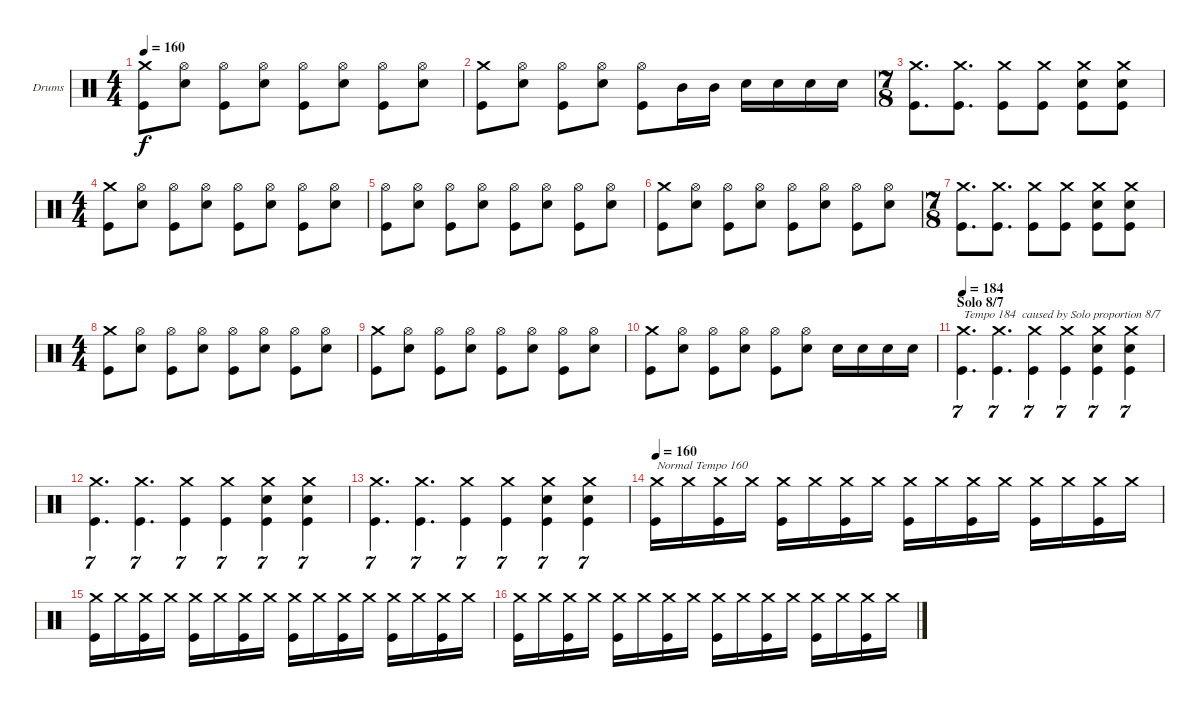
\bracketExtendMode groupsimilarinstruments
\firstSystemTrackNameOrientation horizontal
\otherSystemsTrackNameOrientation horizontal
\track ("Drumkit" "Drums") {instrument percussion}
\staff {score}
\articulation defaults
\ts (4 4)
\tempo 160
\clef neutral
\ks c
("Crash medium (hit)" "Kick (hit)").8{dy f} ("Hi-Hat (open)" "Snare (hit) 2").8 ("Hi-Hat (open)" "Kick (hit)").8 ("Hi-Hat (open)" "Snare (hit) 2").8 ("Hi-Hat (open)" "Kick (hit)").8 ("Hi-Hat (open)" "Snare (hit) 2").8 ("Hi-Hat (open)" "Kick (hit)").8 ("Hi-Hat (open)" "Snare (hit) 2").8 |
("Crash medium (hit)" "Kick (hit)").8 ("Hi-Hat (open)" "Snare (hit) 2").8 ("Hi-Hat (open)" "Kick (hit)").8 ("Hi-Hat (open)" "Snare (hit) 2").8 ("Hi-Hat (open)" "Kick (hit)").8 "Mid Tom (hit)".16 "Mid Tom (hit)".16 "Snare (hit) 2".16 "Snare (hit) 2".16 "Snare (hit) 2".16 "Snare (hit) 2".16 |
\ts (7 8)
\beaming (8 3 2 2)
("Crash medium (hit)" "Kick (hit)").8{d} ("Crash medium (hit)" "Kick (hit)").8{d} ("Crash medium (hit)" "Kick (hit)").8 ("Crash medium (hit)" "Kick (hit)").8 ("Crash medium (hit)" "Snare (hit) 2" "Kick (hit)").8 ("Crash medium (hit)" "Snare (hit) 2" "Kick (hit)").8 |
\ts (4 4)
\beaming (8 2 2 2 2)
("Crash medium (hit)" "Kick (hit)").8 ("Hi-Hat (open)" "Snare (hit) 2").8 ("Hi-Hat (open)" "Kick (hit)").8 ("Hi-Hat (open)" "Snare (hit) 2").8 ("Hi-Hat (open)" "Kick (hit)").8 ("Hi-Hat (open)" "Snare (hit) 2").8 ("Hi-Hat (open)" "Kick (hit)").8 ("Hi-Hat (open)" "Snare (hit) 2").8 |
("Hi-Hat (open)" "Kick (hit)").8 ("Hi-Hat (open)" "Snare (hit) 2").8 ("Hi-Hat (open)" "Kick (hit)").8 ("Hi-Hat (open)" "Snare (hit) 2").8 ("Hi-Hat (open)" "Kick (hit)").8 ("Hi-Hat (open)" "Snare (hit) 2").8 ("Hi-Hat (open)" "Kick (hit)").8 ("Hi-Hat (open)" "Snare (hit) 2").8 |
("Crash medium (hit)" "Kick (hit)").8 ("Hi-Hat (open)" "Snare (hit) 2").8 ("Hi-Hat (open)" "Kick (hit)").8 ("Hi-Hat (open)" "Snare (hit) 2").8 ("Hi-Hat (open)" "Kick (hit)").8 ("Hi-Hat (open)" "Snare (hit) 2").8 ("Hi-Hat (open)" "Kick (hit)").8 ("Hi-Hat (open)" "Snare (hit) 2").8 |
\ts (7 8)
\beaming (8 3 2 2)
("Crash medium (hit)" "Kick (hit)").8{d} ("Crash medium (hit)" "Kick (hit)").8{d} ("Crash medium (hit)" "Kick (hit)").8 ("Crash medium (hit)" "Kick (hit)").8 ("Crash medium (hit)" "Snare (hit) 2" "Kick (hit)").8 ("Crash medium (hit)" "Snare (hit) 2" "Kick (hit)").8 |
\ts (4 4)
\beaming (8 2 2 2 2)
("Crash medium (hit)" "Kick (hit)").8 ("Hi-Hat (open)" "Snare (hit) 2").8 ("Hi-Hat (open)" "Kick (hit)").8 ("Hi-Hat (open)" "Snare (hit) 2").8 ("Hi-Hat (open)" "Kick (hit)").8 ("Hi-Hat (open)" "Snare (hit) 2").8 ("Hi-Hat (open)" "Kick (hit)").8 ("Hi-Hat (open)" "Snare (hit) 2").8 |
("Crash medium (hit)" "Kick (hit)").8 ("Hi-Hat (open)" "Snare (hit) 2").8 ("Hi-Hat (open)" "Kick (hit)").8 ("Hi-Hat (open)" "Snare (hit) 2").8 ("Hi-Hat (open)" "Kick (hit)").8 ("Hi-Hat (open)" "Snare (hit) 2").8 ("Hi-Hat (open)" "Kick (hit)").8 ("Hi-Hat (open)" "Snare (hit) 2").8 |
("Crash medium (hit)" "Kick (hit)").8 ("Hi-Hat (open)" "Snare (hit) 2").8 ("Hi-Hat (open)" "Kick (hit)").8 ("Hi-Hat (open)" "Snare (hit) 2").8 ("Hi-Hat (open)" "Kick (hit)").8 ("Hi-Hat (open)" "Snare (hit) 2").8 "Snare (hit) 2".16 "Snare (hit) 2".16 "Snare (hit) 2".16 "Snare (hit) 2".16 |
\section ("" "Solo 8/7")
\tempo 184
("Crash medium (hit)" "Kick (hit)").4{d tu (7 4) txt "Tempo 184  caused by Solo proportion 8/7"} ("Crash medium (hit)" "Kick (hit)").4{d tu (7 4)} ("Crash medium (hit)" "Kick (hit)").4{tu (7 4)} ("Crash medium (hit)" "Kick (hit)").4{tu (7 4)} ("Crash medium (hit)" "Snare (hit) 2" "Kick (hit)").4{tu (7 4)} ("Crash medium (hit)" "Snare (hit) 2" "Kick (hit)").4{tu (7 4)} |
("Crash medium (hit)" "Kick (hit)").4{d tu (7 4)} ("Crash medium (hit)" "Kick (hit)").4{d tu (7 4)} ("Crash medium (hit)" "Kick (hit)").4{tu (7 4)} ("Crash medium (hit)" "Kick (hit)").4{tu (7 4)} ("Crash medium (hit)" "Snare (hit) 2" "Kick (hit)").4{tu (7 4)} ("Crash medium (hit)" "Snare (hit) 2" "Kick (hit)").4{tu (7 4)} |
("Crash medium (hit)" "Kick (hit)").4{d tu (7 4)} ("Crash medium (hit)" "Kick (hit)").4{d tu (7 4)} ("Crash medium (hit)" "Kick (hit)").4{tu (7 4)} ("Crash medium (hit)" "Kick (hit)").4{tu (7 4)} ("Crash medium (hit)" "Snare (hit) 2" "Kick (hit)").4{tu (7 4)} ("Crash medium (hit)" "Snare (hit) 2" "Kick (hit)").4{tu (7 4)} |
\tempo 160
("Crash medium (hit)" "Kick (hit)").16{txt "Normal Tempo 160"} "Crash medium (hit)".16 ("Crash medium (hit)" "Kick (hit)").16 "Crash medium (hit)".16 ("Crash medium (hit)" "Kick (hit)").16 "Crash medium (hit)".16 ("Crash medium (hit)" "Kick (hit)").16 "Crash medium (hit)".16 ("Crash medium (hit)" "Kick (hit)").16 "Crash medium (hit)".16 ("Crash medium (hit)" "Kick (hit)").16 "Crash medium (hit)".16 ("Crash medium (hit)" "Kick (hit)").16 "Crash medium (hit)".16 ("Crash medium (hit)" "Kick (hit)").16 "Crash medium (hit)".16 |
("Crash medium (hit)" "Kick (hit)").16 "Crash medium (hit)".16 ("Crash medium (hit)" "Kick (hit)").16 "Crash medium (hit)".16 ("Crash medium (hit)" "Kick (hit)").16 "Crash medium (hit)".16 ("Crash medium (hit)" "Kick (hit)").16 "Crash medium (hit)".16 ("Crash medium (hit)" "Kick (hit)").16 "Crash medium (hit)".16 ("Crash medium (hit)" "Kick (hit)").16 "Crash medium (hit)".16 ("Crash medium (hit)" "Kick (hit)").16 "Crash medium (hit)".16 ("Crash medium (hit)" "Kick (hit)").16 "Crash medium (hit)".16 |
("Crash medium (hit)" "Kick (hit)").16 "Crash medium (hit)".16 ("Crash medium (hit)" "Kick (hit)").16 "Crash medium (hit)".16 ("Crash medium (hit)" "Kick (hit)").16 "Crash medium (hit)".16 ("Crash medium (hit)" "Kick (hit)").16 "Crash medium (hit)".16 ("Crash medium (hit)" "Kick (hit)").16 "Crash medium (hit)".16 ("Crash medium (hit)" "Kick (hit)").16 "Crash medium (hit)".16 ("Crash medium (hit)" "Kick (hit)").16 "Crash medium (hit)".16 ("Crash medium (hit)" "Kick (hit)").16 "Crash medium (hit)".16
